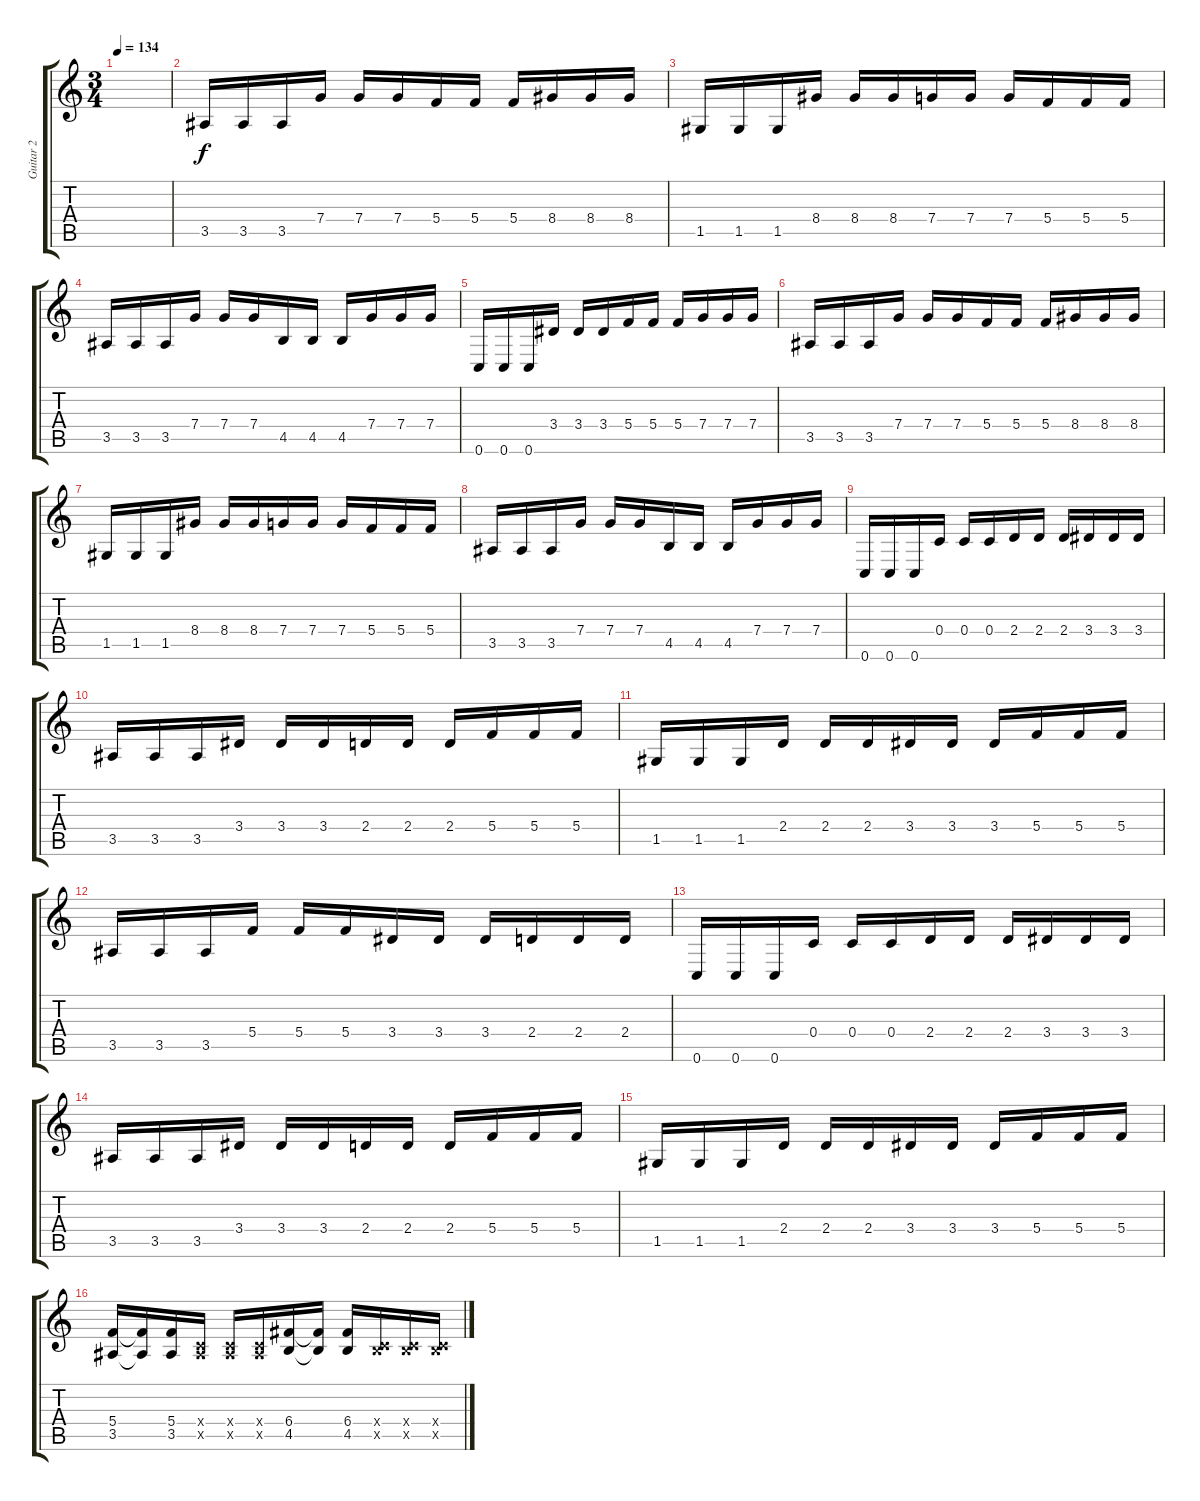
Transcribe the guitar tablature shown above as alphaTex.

\track ("Guitar 2" "Guitar 2") {instrument overdrivenguitar}
\staff {score tabs}
\tuning (D4 A3 F3 C3 G2 C2) {hide}
\ts (3 4)
\tempo 134
\clef g2
\ks c
|
3.5.16 3.5.16 3.5.16 7.4.16 7.4.16 7.4.16 5.4.16 5.4.16 5.4.16 8.4.16 8.4.16 8.4.16 |
1.5.16 1.5.16 1.5.16 8.4.16 8.4.16 8.4.16 7.4.16 7.4.16 7.4.16 5.4.16 5.4.16 5.4.16 |
3.5.16 3.5.16 3.5.16 7.4.16 7.4.16 7.4.16 4.5.16 4.5.16 4.5.16 7.4.16 7.4.16 7.4.16 |
0.6.16 0.6.16 0.6.16 3.4.16 3.4.16 3.4.16 5.4.16 5.4.16 5.4.16 7.4.16 7.4.16 7.4.16 |
3.5.16 3.5.16 3.5.16 7.4.16 7.4.16 7.4.16 5.4.16 5.4.16 5.4.16 8.4.16 8.4.16 8.4.16 |
1.5.16 1.5.16 1.5.16 8.4.16 8.4.16 8.4.16 7.4.16 7.4.16 7.4.16 5.4.16 5.4.16 5.4.16 |
3.5.16 3.5.16 3.5.16 7.4.16 7.4.16 7.4.16 4.5.16 4.5.16 4.5.16 7.4.16 7.4.16 7.4.16 |
0.6.16 0.6.16 0.6.16 0.4.16 0.4.16 0.4.16 2.4.16 2.4.16 2.4.16 3.4.16 3.4.16 3.4.16 |
3.5.16 3.5.16 3.5.16 3.4.16 3.4.16 3.4.16 2.4.16 2.4.16 2.4.16 5.4.16 5.4.16 5.4.16 |
1.5.16 1.5.16 1.5.16 2.4.16 2.4.16 2.4.16 3.4.16 3.4.16 3.4.16 5.4.16 5.4.16 5.4.16 |
3.5.16 3.5.16 3.5.16 5.4.16 5.4.16 5.4.16 3.4.16 3.4.16 3.4.16 2.4.16 2.4.16 2.4.16 |
0.6.16 0.6.16 0.6.16 0.4.16 0.4.16 0.4.16 2.4.16 2.4.16 2.4.16 3.4.16 3.4.16 3.4.16 |
3.5.16 3.5.16 3.5.16 3.4.16 3.4.16 3.4.16 2.4.16 2.4.16 2.4.16 5.4.16 5.4.16 5.4.16 |
1.5.16 1.5.16 1.5.16 2.4.16 2.4.16 2.4.16 3.4.16 3.4.16 3.4.16 5.4.16 5.4.16 5.4.16 |
(5.4 3.5).16 (5.4{t} 3.5{t}).16 (5.4 3.5).16 (0.4{x} 3.5{x}).16 (0.4{x} 3.5{x}).16 (0.4{x} 3.5{x}).16 (6.4 4.5).16 (6.4{t} 4.5{t}).16 (6.4 4.5).16 (0.4{x} 4.5{x}).16 (0.4{x} 4.5{x}).16 (0.4{x} 4.5{x}).16
